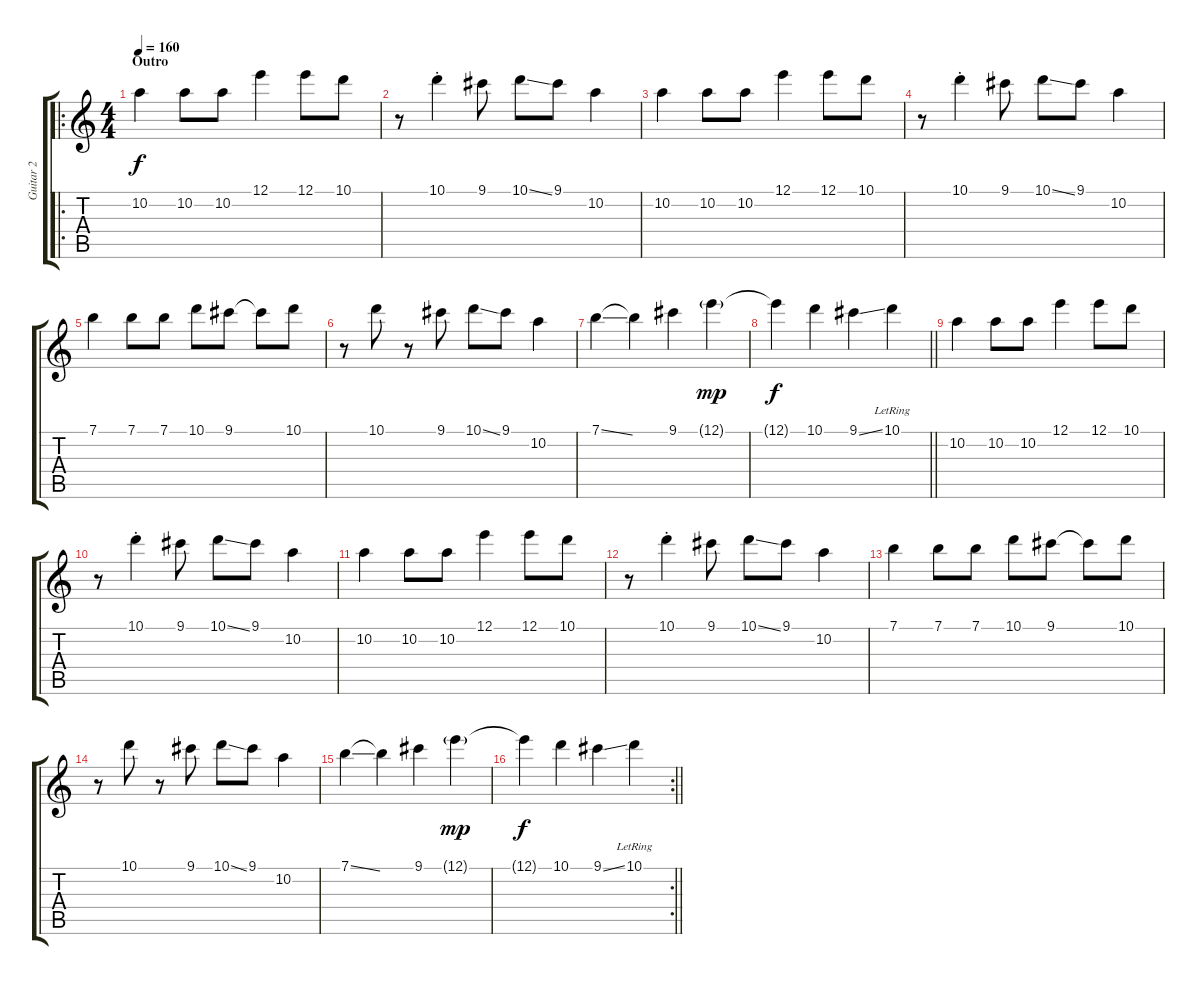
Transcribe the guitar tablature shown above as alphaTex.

\track ("Guitar 2" "Guitar 2") {instrument electricguitarjazz}
\staff {score tabs}
\tuning (E4 B3 G3 D3 A2 E2) {hide}
\ro
\ts (4 4)
\section ("" "Outro")
\tempo 160
\clef g2
\ks c
10.2.4{dy f} 10.2.8 10.2.8 12.1.4 12.1.8 10.1.8 |
r.8 10.1{st}.4 9.1.8 10.1{ss}.8 9.1.8 10.2.4 |
10.2.4 10.2.8 10.2.8 12.1.4 12.1.8 10.1.8 |
r.8 10.1{st}.4 9.1.8 10.1{ss}.8 9.1.8 10.2.4 |
7.1.4 7.1.8 7.1.8 10.1.8 9.1.8 9.1{t}.8 10.1.8 |
r.8 10.1.8 r.8 9.1.8 10.1{ss}.8 9.1.8 10.2.4 |
7.1{ss}.4 7.1{t}.4 9.1.4 12.1{g}.4{dy mp} |
\barLineRight lightlight
12.1{t}.4{dy f} 10.1.4 9.1{ss}.4 10.1{lr}.4 |
10.2.4 10.2.8 10.2.8 12.1.4 12.1.8 10.1.8 |
r.8 10.1{st}.4 9.1.8 10.1{ss}.8 9.1.8 10.2.4 |
10.2.4 10.2.8 10.2.8 12.1.4 12.1.8 10.1.8 |
r.8 10.1{st}.4 9.1.8 10.1{ss}.8 9.1.8 10.2.4 |
7.1.4 7.1.8 7.1.8 10.1.8 9.1.8 9.1{t}.8 10.1.8 |
r.8 10.1.8 r.8 9.1.8 10.1{ss}.8 9.1.8 10.2.4 |
7.1{ss}.4 7.1{t}.4 9.1.4 12.1{g}.4{dy mp} |
\rc 2
\barLineRight lightlight
12.1{t}.4{dy f} 10.1.4 9.1{ss}.4 10.1{lr}.4
